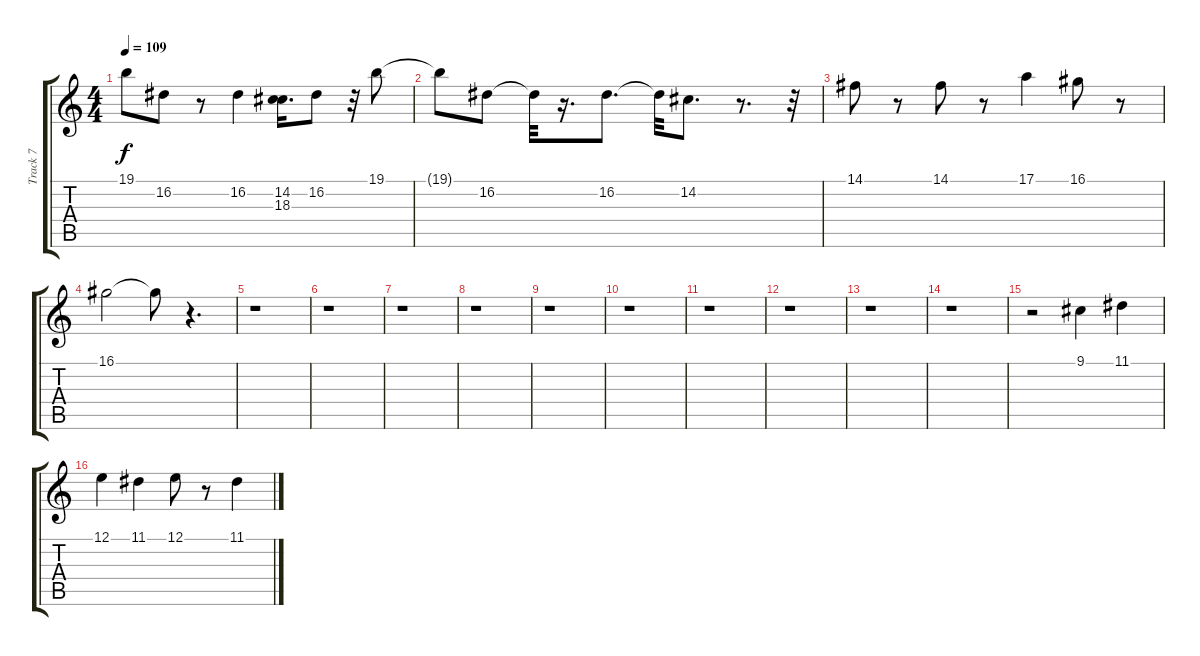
\track ("Track 7" "Track 7") {instrument voiceoohs}
\staff {score tabs}
\tuning (E4 B3 G3 D3 A2 E2) {hide}
\ts (4 4)
\tempo 109
\clef g2
\ks c
19.1{t}.8{dy f} 16.2.8 r.8 16.2.4 (14.2 18.3).16{d} 16.2.8 r.32 19.1.8 |
19.1{t}.8 16.2.8 16.2{t}.32 r.16{d} 16.2.8{d} 16.2{t}.32 14.2.8{d} r.8{d} r.32 |
14.1.8 r.8 14.1.8 r.8 17.1.4 16.1.8 r.8 |
16.1.2 16.1{t}.8 r.4{d} |
r.1 |
r.1 |
r.1 |
r.1 |
r.1 |
r.1 |
r.1 |
r.1 |
r.1 |
r.1 |
r.2 9.1.4 11.1.4 |
12.1.4 11.1.4 12.1.8 r.8 11.1.4
